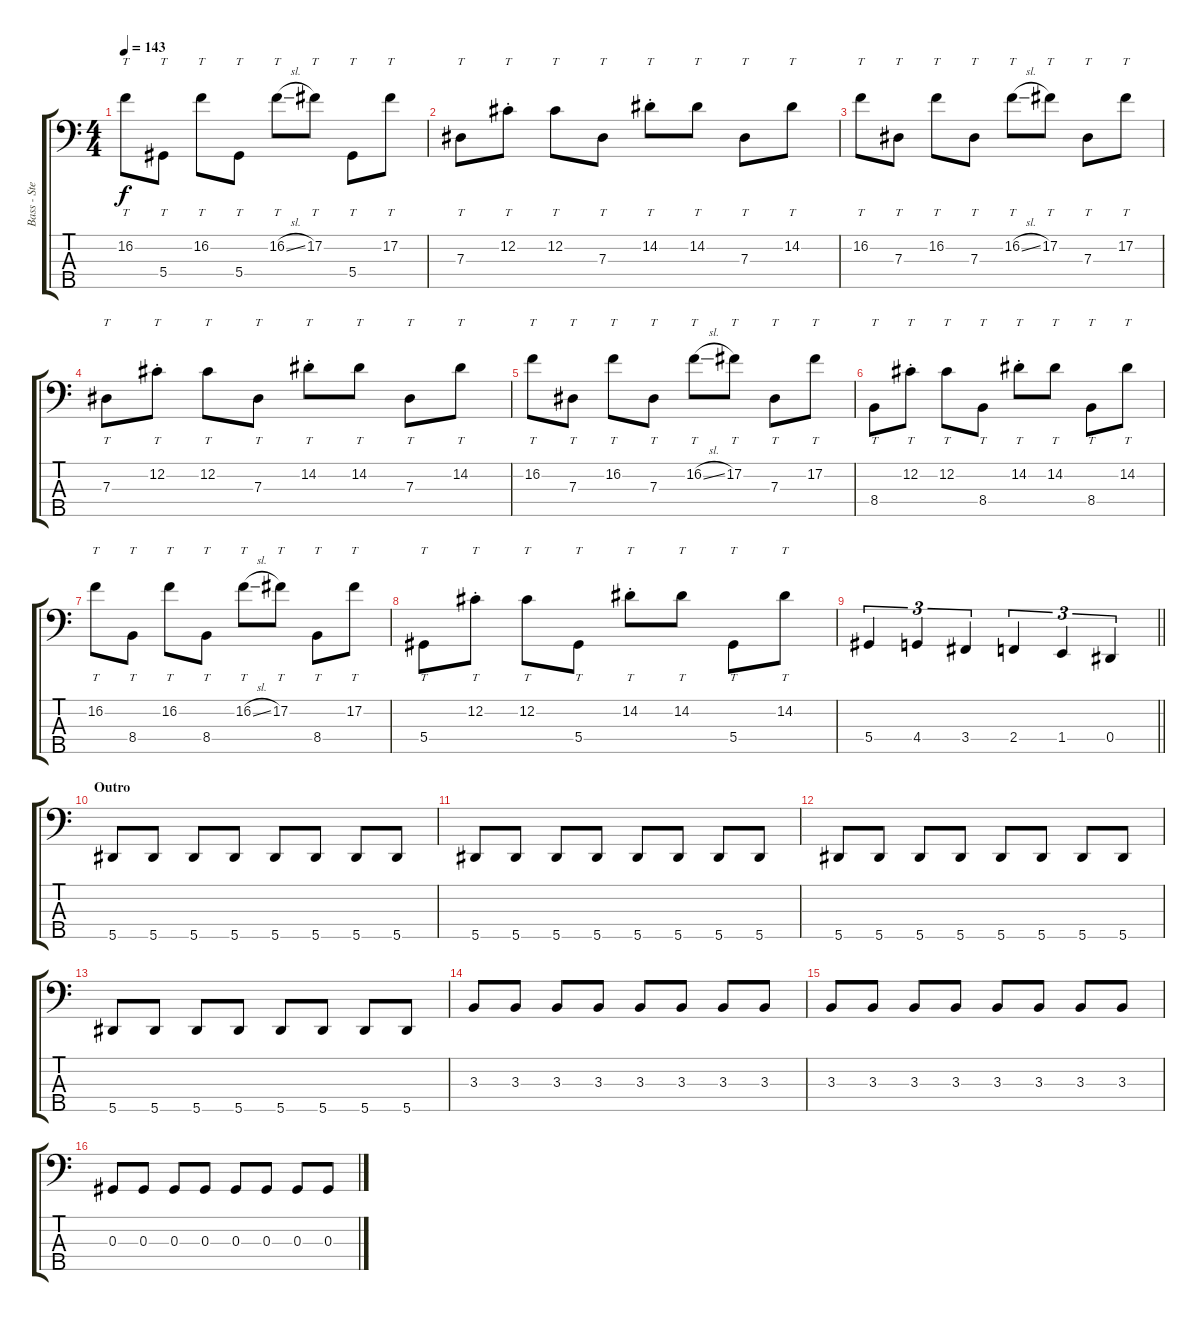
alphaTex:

\track ("Bass - Stefan Ude" "Bass - Ste") {instrument electricbassfinger}
\staff {score tabs}
\tuning (Gb2 Db2 Ab1 Eb1 Bb0) {hide}
\ts (4 4)
\tempo 143
\clef f4
\ks c
16.2.8{tt dy f} 5.4.8{tt} 16.2.8{tt} 5.4.8{tt} 16.2{sl}.8{tt} 17.2.8{tt} 5.4.8{tt} 17.2.8{tt} |
7.3.8{tt} 12.2{st}.8{tt} 12.2.8{tt} 7.3.8{tt} 14.2{st}.8{tt} 14.2.8{tt} 7.3.8{tt} 14.2.8{tt} |
16.2.8{tt} 7.3.8{tt} 16.2.8{tt} 7.3.8{tt} 16.2{sl}.8{tt} 17.2.8{tt} 7.3.8{tt} 17.2.8{tt} |
7.3.8{tt} 12.2{st}.8{tt} 12.2.8{tt} 7.3.8{tt} 14.2{st}.8{tt} 14.2.8{tt} 7.3.8{tt} 14.2.8{tt} |
16.2.8{tt} 7.3.8{tt} 16.2.8{tt} 7.3.8{tt} 16.2{sl}.8{tt} 17.2.8{tt} 7.3.8{tt} 17.2.8{tt} |
8.4.8{tt} 12.2{st}.8{tt} 12.2.8{tt} 8.4.8{tt} 14.2{st}.8{tt} 14.2.8{tt} 8.4.8{tt} 14.2.8{tt} |
16.2.8{tt} 8.4.8{tt} 16.2.8{tt} 8.4.8{tt} 16.2{sl}.8{tt} 17.2.8{tt} 8.4.8{tt} 17.2.8{tt} |
5.4.8{tt} 12.2{st}.8{tt} 12.2.8{tt} 5.4.8{tt} 14.2{st}.8{tt} 14.2.8{tt} 5.4.8{tt} 14.2.8{tt} |
\barLineRight lightlight
5.4.4{tu (3 2)} 4.4.4{tu (3 2)} 3.4.4{tu (3 2)} 2.4.4{tu (3 2)} 1.4.4{tu (3 2)} 0.4.4{tu (3 2)} |
\section ("" "Outro")
5.5.8 5.5.8 5.5.8 5.5.8 5.5.8 5.5.8 5.5.8 5.5.8 |
5.5.8 5.5.8 5.5.8 5.5.8 5.5.8 5.5.8 5.5.8 5.5.8 |
5.5.8 5.5.8 5.5.8 5.5.8 5.5.8 5.5.8 5.5.8 5.5.8 |
5.5.8 5.5.8 5.5.8 5.5.8 5.5.8 5.5.8 5.5.8 5.5.8 |
3.3.8 3.3.8 3.3.8 3.3.8 3.3.8 3.3.8 3.3.8 3.3.8 |
3.3.8 3.3.8 3.3.8 3.3.8 3.3.8 3.3.8 3.3.8 3.3.8 |
0.3.8 0.3.8 0.3.8 0.3.8 0.3.8 0.3.8 0.3.8 0.3.8
